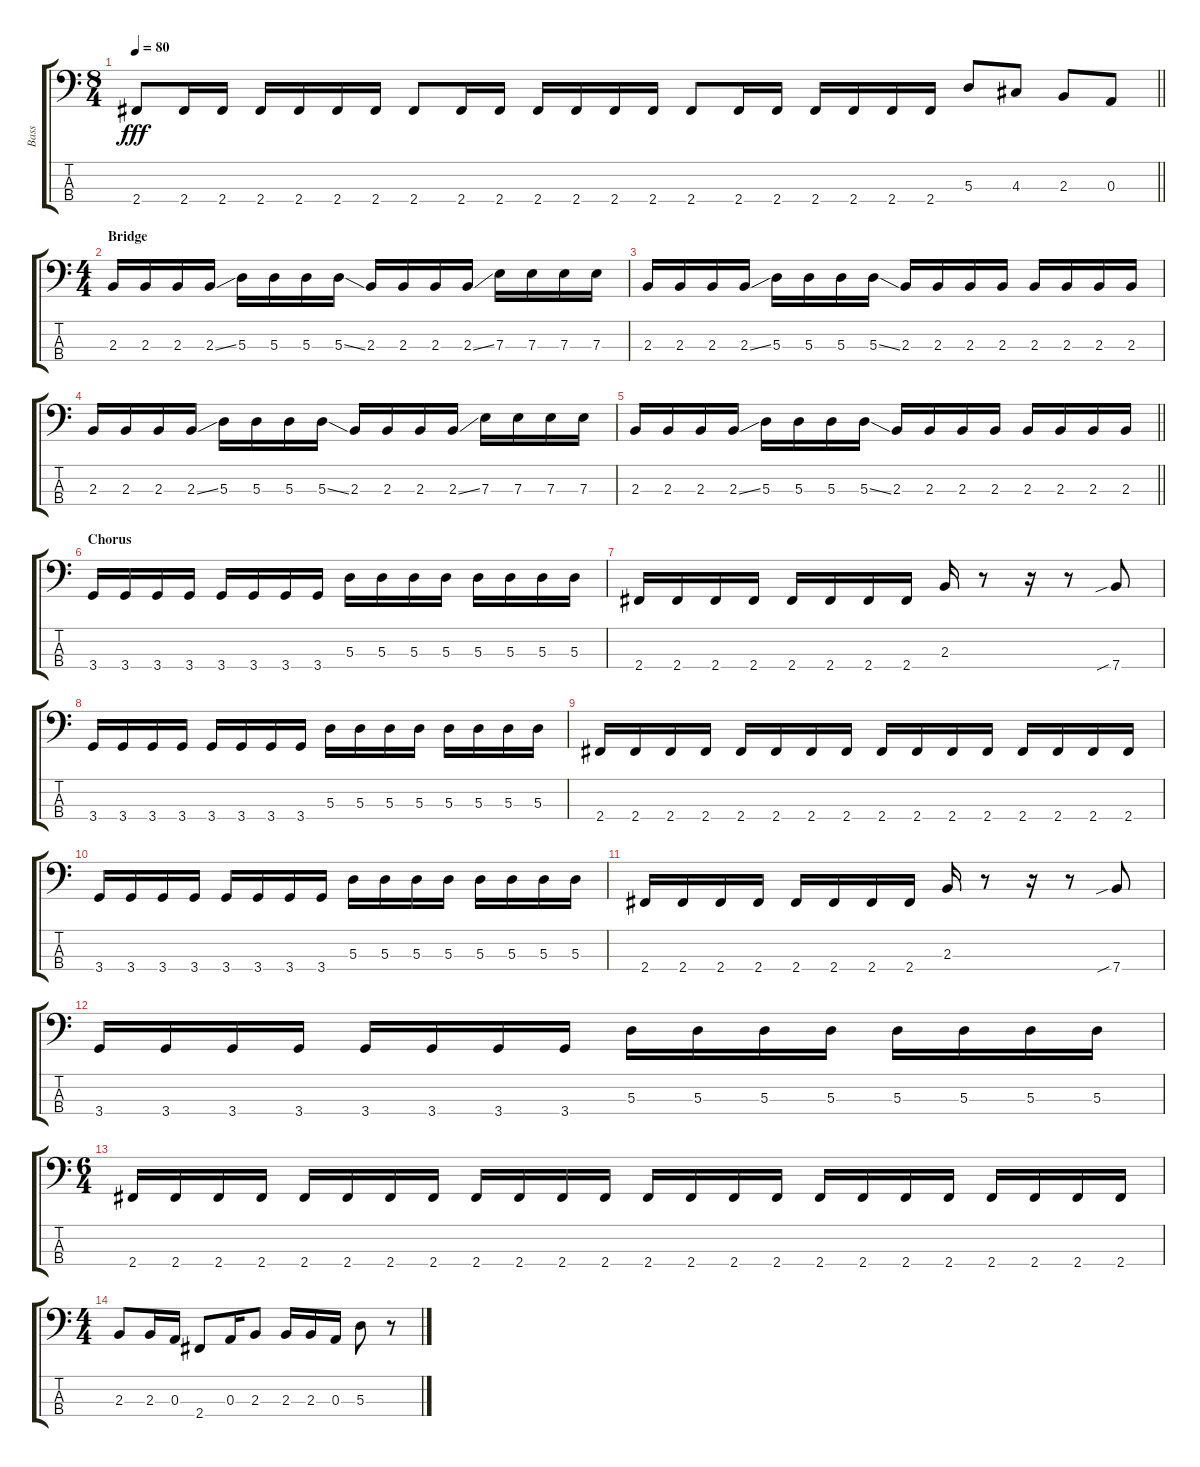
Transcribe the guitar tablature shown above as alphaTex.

\track ("Bass" "Bass") {instrument electricbassfinger}
\staff {score tabs}
\tuning (G2 D2 A1 E1) {hide}
\ts (8 4)
\tempo 80
\clef f4
\barLineRight lightlight
\ks c
2.4.8{dy fff} 2.4.16 2.4.16 2.4.16 2.4.16 2.4.16 2.4.16 2.4.8 2.4.16 2.4.16 2.4.16 2.4.16 2.4.16 2.4.16 2.4.8 2.4.16 2.4.16 2.4.16 2.4.16 2.4.16 2.4.16 5.3.8 4.3.8 2.3.8 0.3.8 |
\ts (4 4)
\section ("" "Bridge")
2.3.16 2.3.16 2.3.16 2.3{ss}.16 5.3.16 5.3.16 5.3.16 5.3{ss}.16 2.3.16 2.3.16 2.3.16 2.3{ss}.16 7.3.16 7.3.16 7.3.16 7.3.16 |
2.3.16 2.3.16 2.3.16 2.3{ss}.16 5.3.16 5.3.16 5.3.16 5.3{ss}.16 2.3.16 2.3.16 2.3.16 2.3.16 2.3.16 2.3.16 2.3.16 2.3.16 |
2.3.16 2.3.16 2.3.16 2.3{ss}.16 5.3.16 5.3.16 5.3.16 5.3{ss}.16 2.3.16 2.3.16 2.3.16 2.3{ss}.16 7.3.16 7.3.16 7.3.16 7.3.16 |
\barLineRight lightlight
2.3.16 2.3.16 2.3.16 2.3{ss}.16 5.3.16 5.3.16 5.3.16 5.3{ss}.16 2.3.16 2.3.16 2.3.16 2.3.16 2.3.16 2.3.16 2.3.16 2.3.16 |
\section ("" "Chorus")
3.4.16 3.4.16 3.4.16 3.4.16 3.4.16 3.4.16 3.4.16 3.4.16 5.3.16 5.3.16 5.3.16 5.3.16 5.3.16 5.3.16 5.3.16 5.3.16 |
2.4.16 2.4.16 2.4.16 2.4.16 2.4.16 2.4.16 2.4.16 2.4.16 2.3.16 r.8 r.16 r.8 7.4{sib}.8 |
3.4.16 3.4.16 3.4.16 3.4.16 3.4.16 3.4.16 3.4.16 3.4.16 5.3.16 5.3.16 5.3.16 5.3.16 5.3.16 5.3.16 5.3.16 5.3.16 |
2.4.16 2.4.16 2.4.16 2.4.16 2.4.16 2.4.16 2.4.16 2.4.16 2.4.16 2.4.16 2.4.16 2.4.16 2.4.16 2.4.16 2.4.16 2.4.16 |
3.4.16 3.4.16 3.4.16 3.4.16 3.4.16 3.4.16 3.4.16 3.4.16 5.3.16 5.3.16 5.3.16 5.3.16 5.3.16 5.3.16 5.3.16 5.3.16 |
2.4.16 2.4.16 2.4.16 2.4.16 2.4.16 2.4.16 2.4.16 2.4.16 2.3.16 r.8 r.16 r.8 7.4{sib}.8 |
3.4.16 3.4.16 3.4.16 3.4.16 3.4.16 3.4.16 3.4.16 3.4.16 5.3.16 5.3.16 5.3.16 5.3.16 5.3.16 5.3.16 5.3.16 5.3.16 |
\ts (6 4)
2.4.16 2.4.16 2.4.16 2.4.16 2.4.16 2.4.16 2.4.16 2.4.16 2.4.16 2.4.16 2.4.16 2.4.16 2.4.16 2.4.16 2.4.16 2.4.16 2.4.16 2.4.16 2.4.16 2.4.16 2.4.16 2.4.16 2.4.16 2.4.16 |
\ts (4 4)
2.3.8 2.3.16 0.3.16 2.4.8 0.3.16 2.3.8 2.3.16 2.3.16 0.3.16 5.3.8 r.8
